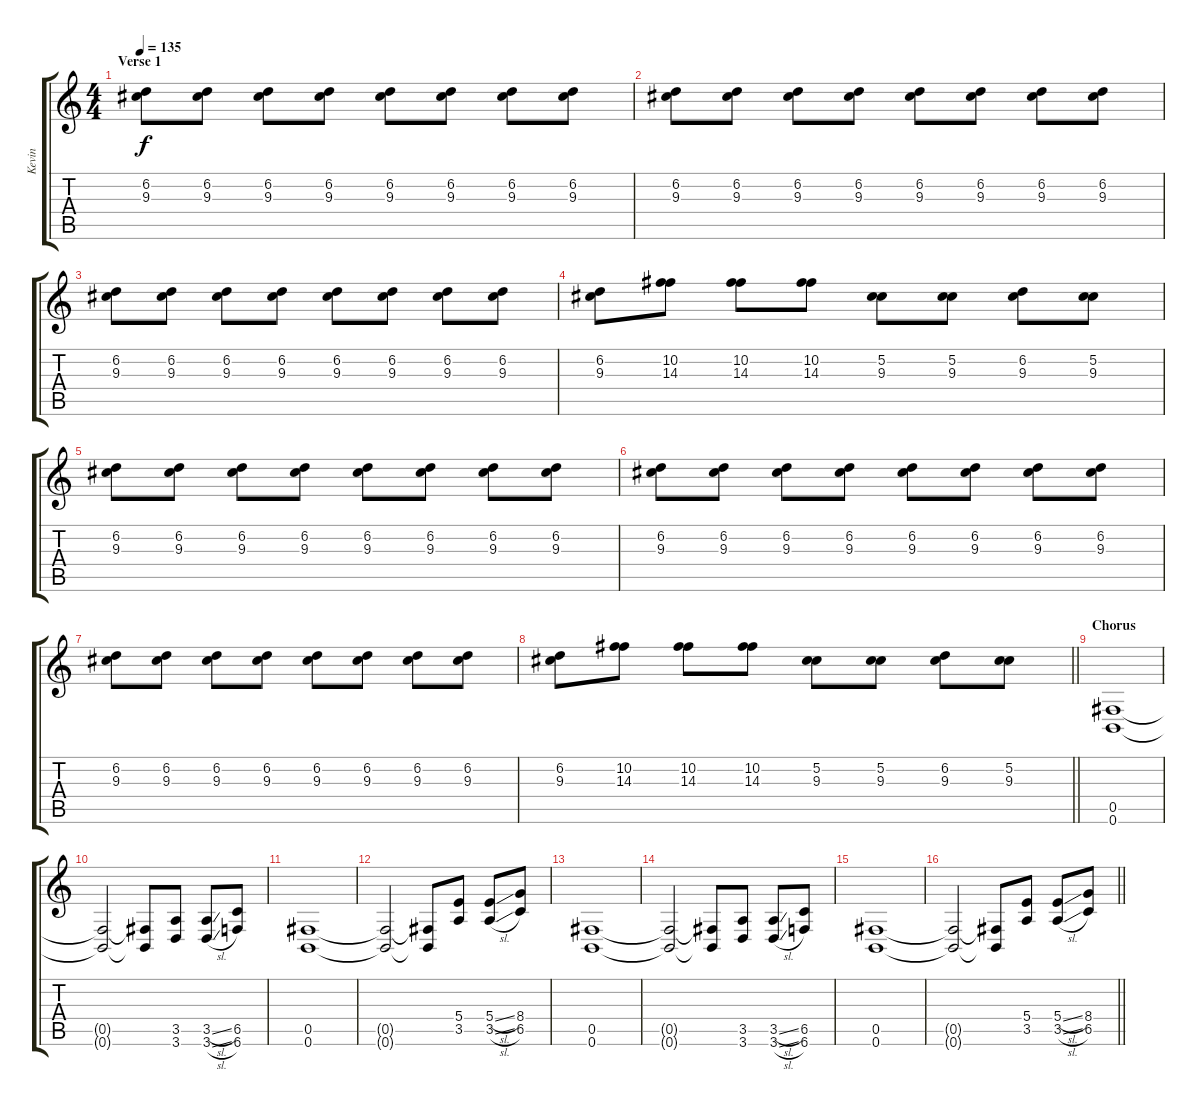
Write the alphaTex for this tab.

\track ("Kevin" "Kevin") {instrument distortionguitar}
\staff {score tabs}
\tuning (Db4 Ab3 E3 B2 Gb2 B1) {hide}
\ts (4 4)
\section ("" "Verse 1")
\tempo 135
\clef g2
\ks c
(6.2 9.3).8{dy f} (6.2 9.3).8 (6.2 9.3).8 (6.2 9.3).8 (6.2 9.3).8 (6.2 9.3).8 (6.2 9.3).8 (6.2 9.3).8 |
(6.2 9.3).8 (6.2 9.3).8 (6.2 9.3).8 (6.2 9.3).8 (6.2 9.3).8 (6.2 9.3).8 (6.2 9.3).8 (6.2 9.3).8 |
(6.2 9.3).8 (6.2 9.3).8 (6.2 9.3).8 (6.2 9.3).8 (6.2 9.3).8 (6.2 9.3).8 (6.2 9.3).8 (6.2 9.3).8 |
(6.2 9.3).8 (10.2 14.3).8 (10.2 14.3).8 (10.2 14.3).8 (5.2 9.3).8 (5.2 9.3).8 (6.2 9.3).8 (5.2 9.3).8 |
(6.2 9.3).8 (6.2 9.3).8 (6.2 9.3).8 (6.2 9.3).8 (6.2 9.3).8 (6.2 9.3).8 (6.2 9.3).8 (6.2 9.3).8 |
(6.2 9.3).8 (6.2 9.3).8 (6.2 9.3).8 (6.2 9.3).8 (6.2 9.3).8 (6.2 9.3).8 (6.2 9.3).8 (6.2 9.3).8 |
(6.2 9.3).8 (6.2 9.3).8 (6.2 9.3).8 (6.2 9.3).8 (6.2 9.3).8 (6.2 9.3).8 (6.2 9.3).8 (6.2 9.3).8 |
\barLineRight lightlight
(6.2 9.3).8 (10.2 14.3).8 (10.2 14.3).8 (10.2 14.3).8 (5.2 9.3).8 (5.2 9.3).8 (6.2 9.3).8 (5.2 9.3).8 |
\section ("" "Chorus")
(0.5 0.6).1 |
(0.5{t} 0.6{t}).2 (0.5{t} 0.6{t}).8 (3.5 3.6).8 (3.5{sl} 3.6{sl}).8 (6.5 6.6).8 |
(0.5 0.6).1 |
(0.5{t} 0.6{t}).2 (0.5{t} 0.6{t}).8 (5.4 3.5).8 (5.4{sl} 3.5{sl}).8 (8.4 6.5).8 |
(0.5 0.6).1 |
(0.5{t} 0.6{t}).2 (0.5{t} 0.6{t}).8 (3.5 3.6).8 (3.5{sl} 3.6{sl}).8 (6.5 6.6).8 |
(0.5 0.6).1 |
\barLineRight lightlight
(0.5{t} 0.6{t}).2 (0.5{t} 0.6{t}).8 (5.4 3.5).8 (5.4{sl} 3.5{sl}).8 (8.4 6.5).8
